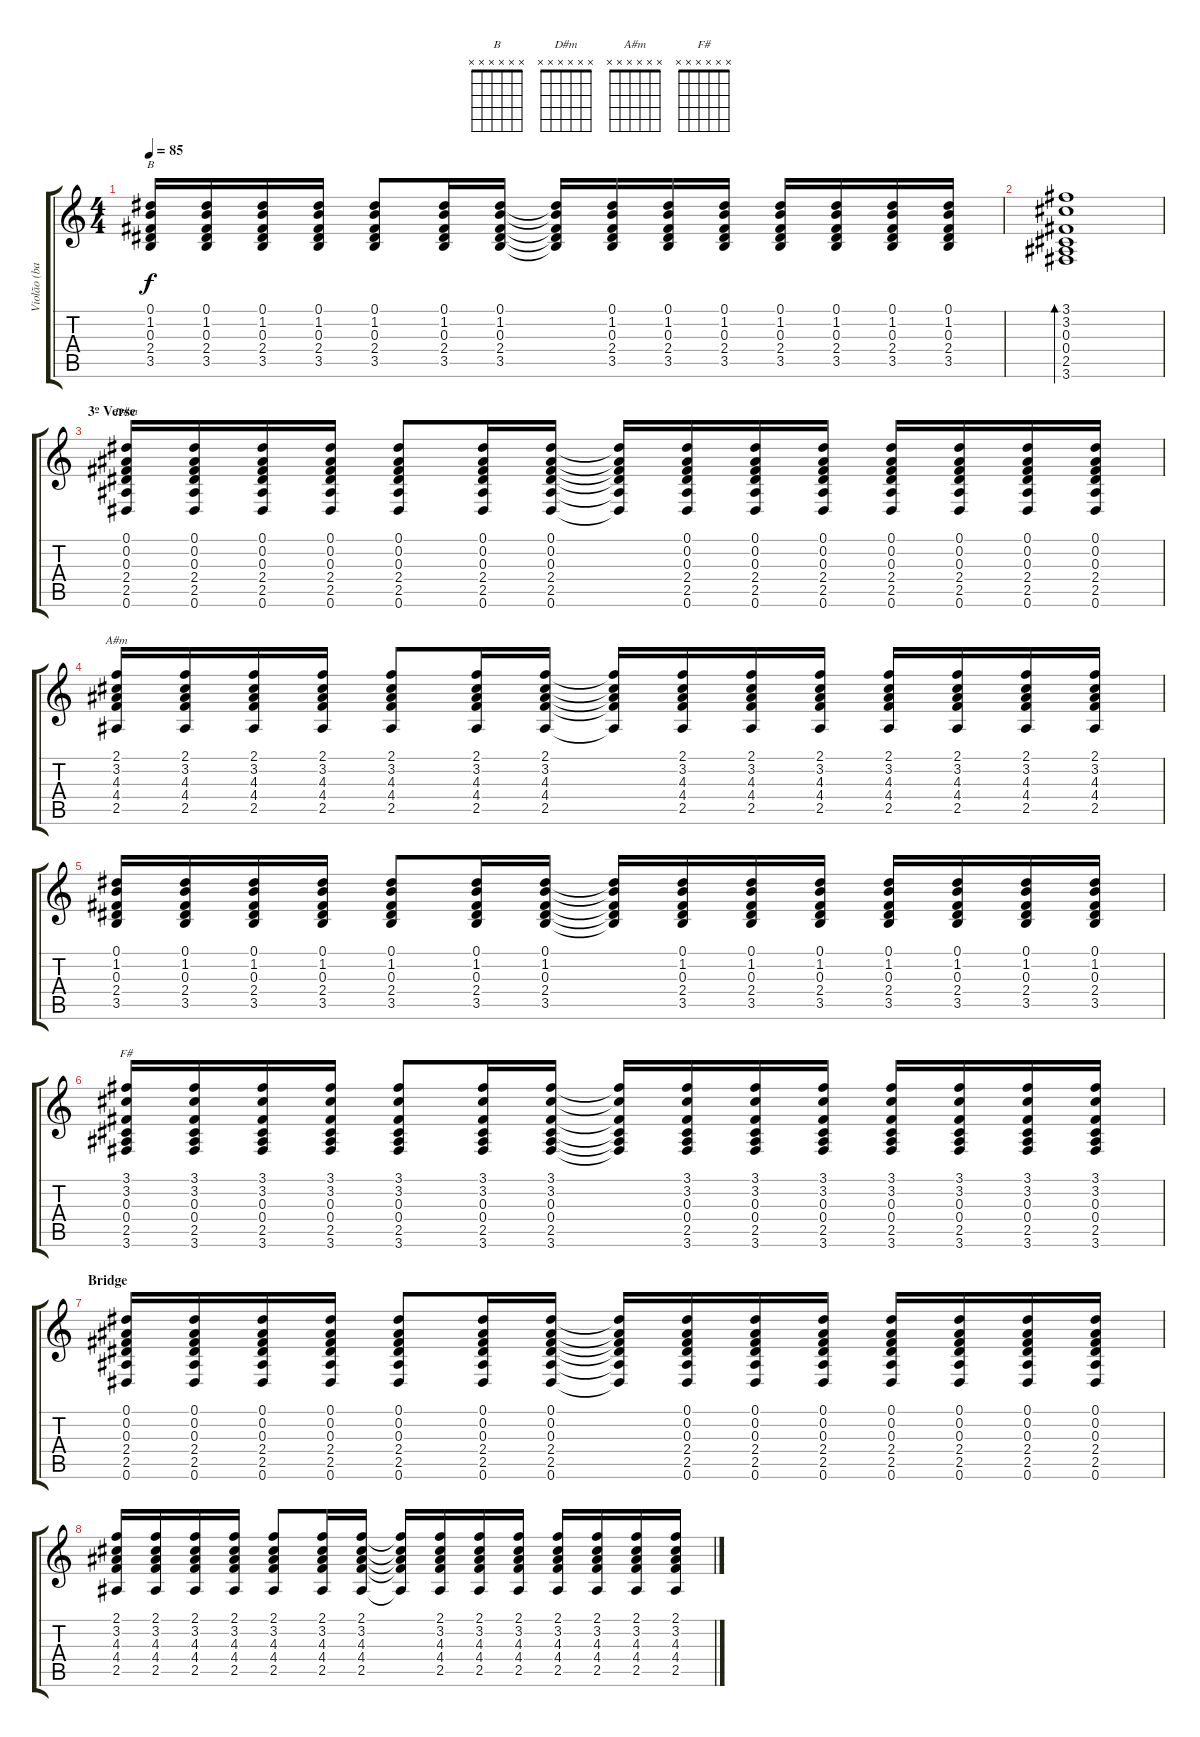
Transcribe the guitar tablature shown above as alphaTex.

\track ("Violão (base)" "Violão (ba") {instrument acousticguitarnylon}
\staff {score tabs}
\tuning (Eb4 Bb3 Gb3 Db3 Ab2 Eb2) {hide}
\chord ("B" x x x x x x)
\chord ("D#m" x x x x x x)
\chord ("A#m" x x x x x x)
\chord ("F#" x x x x x x)
\ts (4 4)
\tempo 85
\clef g2
\ks c
(0.1 1.2 0.3 2.4 3.5).16{ch "B" dy f} (0.1 1.2 0.3 2.4 3.5).16 (0.1 1.2 0.3 2.4 3.5).16 (0.1 1.2 0.3 2.4 3.5).16 (0.1 1.2 0.3 2.4 3.5).8 (0.1 1.2 0.3 2.4 3.5).16 (0.1 1.2 0.3 2.4 3.5).16 (0.1{t} 1.2{t} 0.3{t} 2.4{t} 3.5{t}).16 (0.1 1.2 0.3 2.4 3.5).16 (0.1 1.2 0.3 2.4 3.5).16 (0.1 1.2 0.3 2.4 3.5).16 (0.1 1.2 0.3 2.4 3.5).16 (0.1 1.2 0.3 2.4 3.5).16 (0.1 1.2 0.3 2.4 3.5).16 (0.1 1.2 0.3 2.4 3.5).16 |
(3.1 3.2 0.3 0.4 2.5 3.6).1{bd 240} |
\section ("" "3º Verse")
(0.1 0.2 0.3 2.4 2.5 0.6).16{ch "D#m"} (0.1 0.2 0.3 2.4 2.5 0.6).16 (0.1 0.2 0.3 2.4 2.5 0.6).16 (0.1 0.2 0.3 2.4 2.5 0.6).16 (0.1 0.2 0.3 2.4 2.5 0.6).8 (0.1 0.2 0.3 2.4 2.5 0.6).16 (0.1 0.2 0.3 2.4 2.5 0.6).16 (0.1{t} 0.2{t} 0.3{t} 2.4{t} 2.5{t} 0.6{t}).16 (0.1 0.2 0.3 2.4 2.5 0.6).16 (0.1 0.2 0.3 2.4 2.5 0.6).16 (0.1 0.2 0.3 2.4 2.5 0.6).16 (0.1 0.2 0.3 2.4 2.5 0.6).16 (0.1 0.2 0.3 2.4 2.5 0.6).16 (0.1 0.2 0.3 2.4 2.5 0.6).16 (0.1 0.2 0.3 2.4 2.5 0.6).16 |
(2.1 3.2 4.3 4.4 2.5).16{ch "A#m"} (2.1 3.2 4.3 4.4 2.5).16 (2.1 3.2 4.3 4.4 2.5).16 (2.1 3.2 4.3 4.4 2.5).16 (2.1 3.2 4.3 4.4 2.5).8 (2.1 3.2 4.3 4.4 2.5).16 (2.1 3.2 4.3 4.4 2.5).16 (2.1{t} 3.2{t} 4.3{t} 4.4{t} 2.5{t}).16 (2.1 3.2 4.3 4.4 2.5).16 (2.1 3.2 4.3 4.4 2.5).16 (2.1 3.2 4.3 4.4 2.5).16 (2.1 3.2 4.3 4.4 2.5).16 (2.1 3.2 4.3 4.4 2.5).16 (2.1 3.2 4.3 4.4 2.5).16 (2.1 3.2 4.3 4.4 2.5).16 |
(0.1 1.2 0.3 2.4 3.5).16 (0.1 1.2 0.3 2.4 3.5).16 (0.1 1.2 0.3 2.4 3.5).16 (0.1 1.2 0.3 2.4 3.5).16 (0.1 1.2 0.3 2.4 3.5).8 (0.1 1.2 0.3 2.4 3.5).16 (0.1 1.2 0.3 2.4 3.5).16 (0.1{t} 1.2{t} 0.3{t} 2.4{t} 3.5{t}).16 (0.1 1.2 0.3 2.4 3.5).16 (0.1 1.2 0.3 2.4 3.5).16 (0.1 1.2 0.3 2.4 3.5).16 (0.1 1.2 0.3 2.4 3.5).16 (0.1 1.2 0.3 2.4 3.5).16 (0.1 1.2 0.3 2.4 3.5).16 (0.1 1.2 0.3 2.4 3.5).16 |
(3.1 3.2 0.3 0.4 2.5 3.6).16{ch "F#"} (3.1 3.2 0.3 0.4 2.5 3.6).16 (3.1 3.2 0.3 0.4 2.5 3.6).16 (3.1 3.2 0.3 0.4 2.5 3.6).16 (3.1 3.2 0.3 0.4 2.5 3.6).8 (3.1 3.2 0.3 0.4 2.5 3.6).16 (3.1 3.2 0.3 0.4 2.5 3.6).16 (3.1{t} 3.2{t} 0.3{t} 0.4{t} 2.5{t} 3.6{t}).16 (3.1 3.2 0.3 0.4 2.5 3.6).16 (3.1 3.2 0.3 0.4 2.5 3.6).16 (3.1 3.2 0.3 0.4 2.5 3.6).16 (3.1 3.2 0.3 0.4 2.5 3.6).16 (3.1 3.2 0.3 0.4 2.5 3.6).16 (3.1 3.2 0.3 0.4 2.5 3.6).16 (3.1 3.2 0.3 0.4 2.5 3.6).16 |
\section ("" "Bridge")
(0.1 0.2 0.3 2.4 2.5 0.6).16 (0.1 0.2 0.3 2.4 2.5 0.6).16 (0.1 0.2 0.3 2.4 2.5 0.6).16 (0.1 0.2 0.3 2.4 2.5 0.6).16 (0.1 0.2 0.3 2.4 2.5 0.6).8 (0.1 0.2 0.3 2.4 2.5 0.6).16 (0.1 0.2 0.3 2.4 2.5 0.6).16 (0.1{t} 0.2{t} 0.3{t} 2.4{t} 2.5{t} 0.6{t}).16 (0.1 0.2 0.3 2.4 2.5 0.6).16 (0.1 0.2 0.3 2.4 2.5 0.6).16 (0.1 0.2 0.3 2.4 2.5 0.6).16 (0.1 0.2 0.3 2.4 2.5 0.6).16 (0.1 0.2 0.3 2.4 2.5 0.6).16 (0.1 0.2 0.3 2.4 2.5 0.6).16 (0.1 0.2 0.3 2.4 2.5 0.6).16 |
(2.1 3.2 4.3 4.4 2.5).16 (2.1 3.2 4.3 4.4 2.5).16 (2.1 3.2 4.3 4.4 2.5).16 (2.1 3.2 4.3 4.4 2.5).16 (2.1 3.2 4.3 4.4 2.5).8 (2.1 3.2 4.3 4.4 2.5).16 (2.1 3.2 4.3 4.4 2.5).16 (2.1{t} 3.2{t} 4.3{t} 4.4{t} 2.5{t}).16 (2.1 3.2 4.3 4.4 2.5).16 (2.1 3.2 4.3 4.4 2.5).16 (2.1 3.2 4.3 4.4 2.5).16 (2.1 3.2 4.3 4.4 2.5).16 (2.1 3.2 4.3 4.4 2.5).16 (2.1 3.2 4.3 4.4 2.5).16 (2.1 3.2 4.3 4.4 2.5).16
